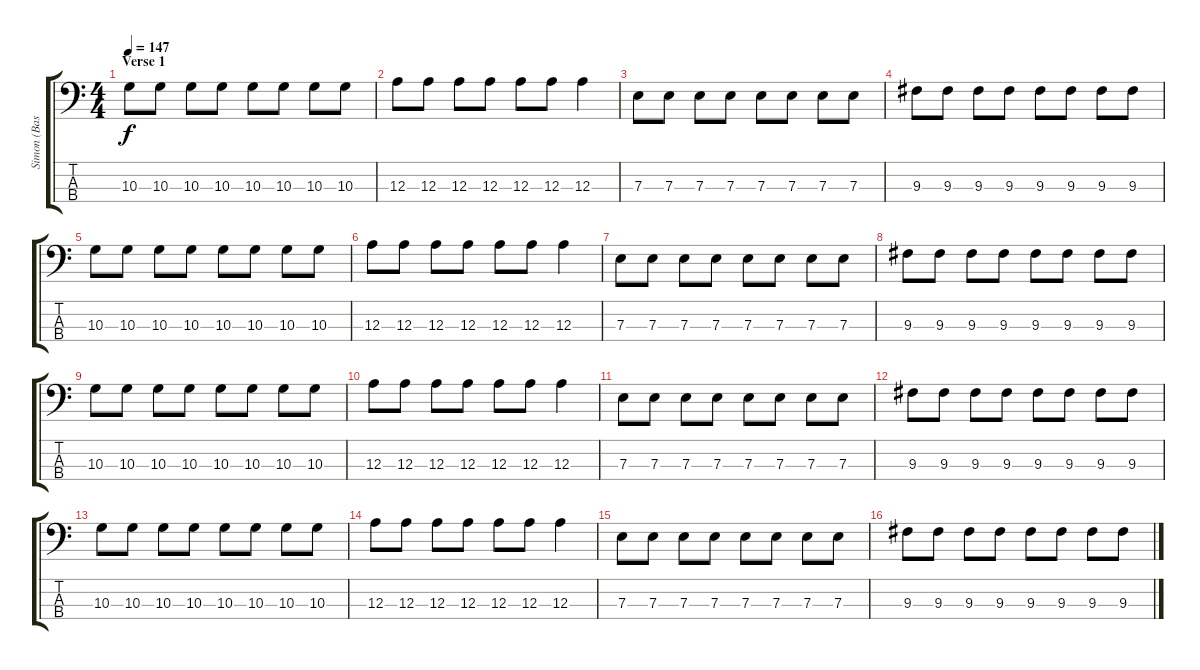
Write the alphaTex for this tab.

\track ("Simon (Bass)" "Simon (Bas") {instrument electricbasspick}
\staff {score tabs}
\tuning (G2 D2 A1 E1) {hide}
\ts (4 4)
\section ("" "Verse 1")
\tempo 147
\clef f4
\ks c
10.3.8{dy f} 10.3.8 10.3.8 10.3.8 10.3.8 10.3.8 10.3.8 10.3.8 |
12.3.8 12.3.8 12.3.8 12.3.8 12.3.8 12.3.8 12.3.4 |
7.3.8 7.3.8 7.3.8 7.3.8 7.3.8 7.3.8 7.3.8 7.3.8 |
9.3.8 9.3.8 9.3.8 9.3.8 9.3.8 9.3.8 9.3.8 9.3.8 |
10.3.8 10.3.8 10.3.8 10.3.8 10.3.8 10.3.8 10.3.8 10.3.8 |
12.3.8 12.3.8 12.3.8 12.3.8 12.3.8 12.3.8 12.3.4 |
7.3.8 7.3.8 7.3.8 7.3.8 7.3.8 7.3.8 7.3.8 7.3.8 |
9.3.8 9.3.8 9.3.8 9.3.8 9.3.8 9.3.8 9.3.8 9.3.8 |
10.3.8 10.3.8 10.3.8 10.3.8 10.3.8 10.3.8 10.3.8 10.3.8 |
12.3.8 12.3.8 12.3.8 12.3.8 12.3.8 12.3.8 12.3.4 |
7.3.8 7.3.8 7.3.8 7.3.8 7.3.8 7.3.8 7.3.8 7.3.8 |
9.3.8 9.3.8 9.3.8 9.3.8 9.3.8 9.3.8 9.3.8 9.3.8 |
10.3.8 10.3.8 10.3.8 10.3.8 10.3.8 10.3.8 10.3.8 10.3.8 |
12.3.8 12.3.8 12.3.8 12.3.8 12.3.8 12.3.8 12.3.4 |
7.3.8 7.3.8 7.3.8 7.3.8 7.3.8 7.3.8 7.3.8 7.3.8 |
9.3.8 9.3.8 9.3.8 9.3.8 9.3.8 9.3.8 9.3.8 9.3.8
